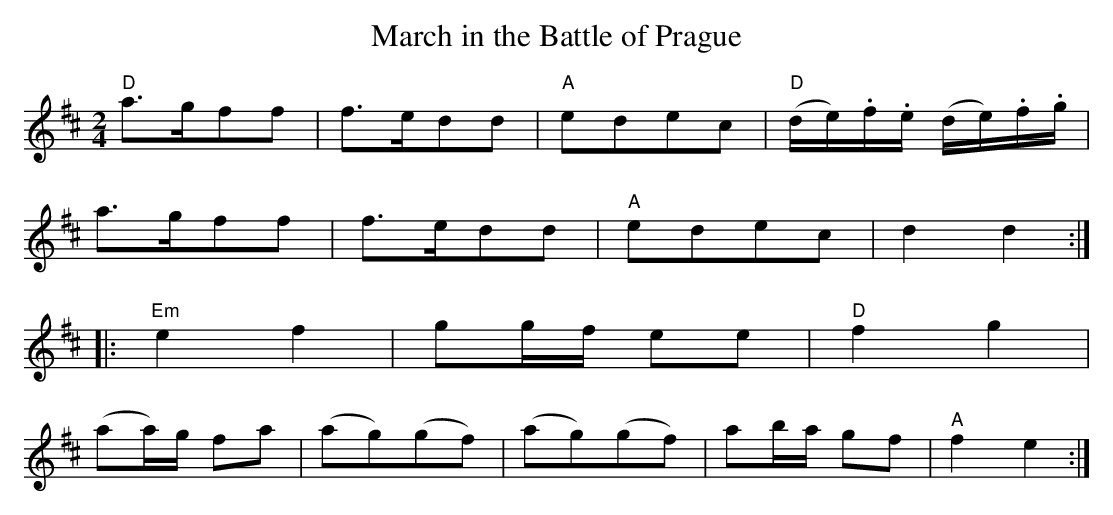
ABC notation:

X:1
T:March in the Battle of Prague
M:2/4
L:1/16
K:D
"D"a3gf2f2|f3ed2d2|"A"e2d2e2c2|"D"(de).f.e (de).f.g|
a3gf2f2|f3ed2d2|"A"e2d2e2c2|d4d4:|
|:"Em"e4f4|g2gf e2e2|"D"f4g4|
(a2a)g f2a2|(a2g2)(g2f2)|(a2g2)(g2f2)|a2ba g2f2|"A"f4e4:|]
